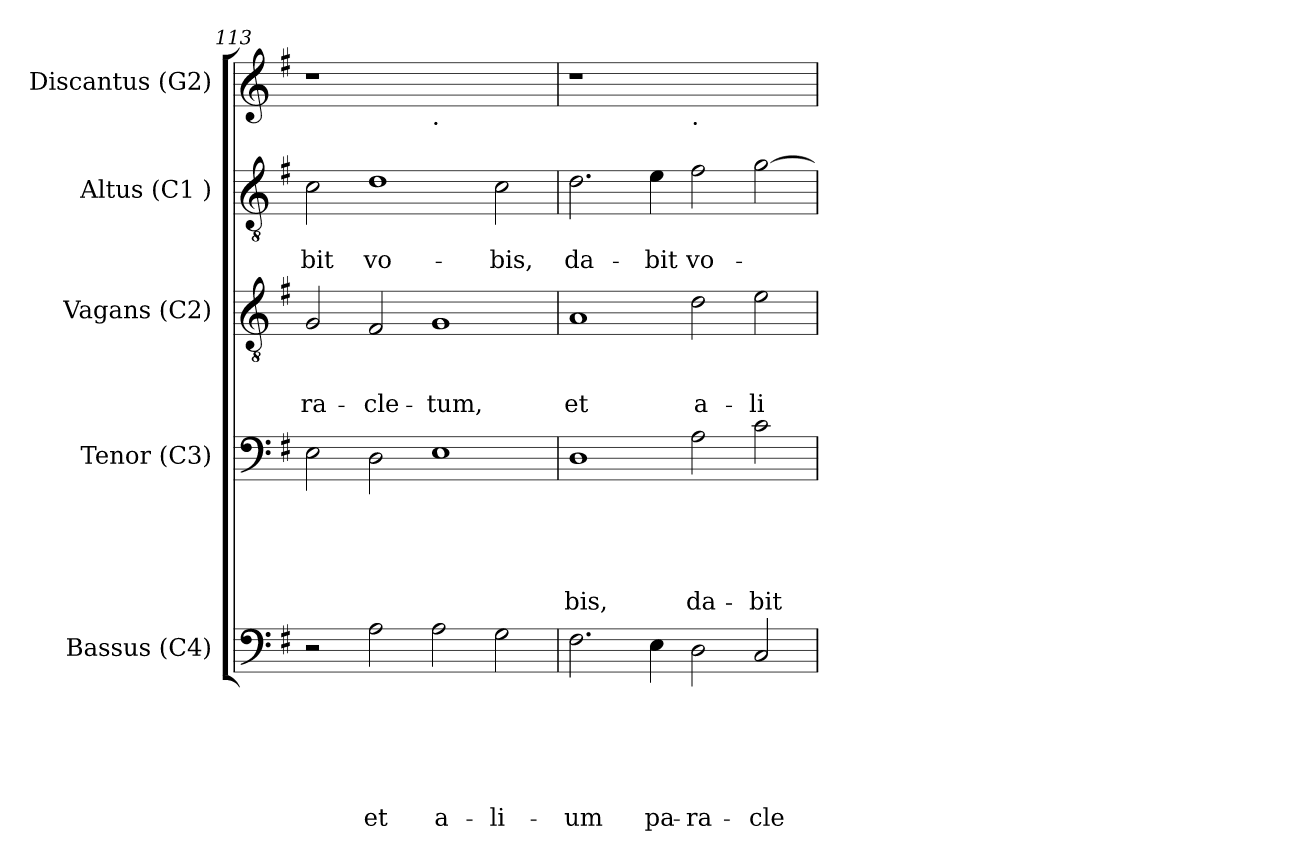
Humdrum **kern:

**kern	**text	**text	**text	**text	**text	**text	**kern	**text	**text	**text	**text	**text	**kern	**text	**text	**text	**kern	**text	**text	**kern
*part5	*part5	*part5	*part5	*part5	*part5	*part5	*part4	*part4	*part4	*part4	*part4	*part4	*part3	*part3	*part3	*part3	*part2	*part2	*part2	*part1
*staff5	*staff5	*staff5	*staff5	*staff5	*staff5	*staff5	*staff4	*staff4	*staff4	*staff4	*staff4	*staff4	*staff3	*staff3	*staff3	*staff3	*staff2	*staff2	*staff2	*staff1
*I"Bassus (C4)	*	*	*	*	*	*	*I"Tenor (C3)	*	*	*	*	*	*I"Vagans (C2)	*	*	*	*I"Altus (C1 )	*	*	*I"Discantus (G2)
*I'B.	*	*	*	*	*	*	*I'T.	*	*	*	*	*	*I'V.	*	*	*	*I'A.	*	*	*I'D.
*clefF4	*	*	*	*	*	*	*clefF4	*	*	*	*	*	*clefGv2	*	*	*	*clefGv2	*	*	*clefG2
*k[f#]	*	*	*	*	*	*	*k[f#]	*	*	*	*	*	*k[f#]	*	*	*	*k[f#]	*	*	*k[f#]
*G:	*	*	*	*	*	*	*G:	*	*	*	*	*	*G:	*	*	*	*G:	*	*	*G:
=113	=113	=113	=113	=113	=113	=113	=113	=113	=113	=113	=113	=113	=113	=113	=113	=113	=113	=113	=113	=113
!	!	!	!	!	!	!	!	!	!	!	!	!	!	!	!	!LO:LY:b	!	!	!LO:LY:b	!
2r	.	.	.	.	.	.	2E\	.	.	.	.	.	2G/	.	.	-ra-	2c\	.	-bit	1r
!	!	!	!	!	!	!LO:LY:b	!	!	!	!	!	!	!	!	!	!LO:LY:b	!	!	!LO:LY:b	!
2A\	.	.	.	.	.	et	2D\	.	.	.	.	.	2F#/	.	.	-cle-	1d	.	vo-	.
!	!	!	!	!	!	!	!	!	!	!	!	!	!	!	!	!	!	!	!	!LO:TX:b:t=.
!	!	!	!	!	!	!LO:LY:b	!	!	!	!	!	!	!	!	!	!LO:LY:b	!	!	!	!
2A\	.	.	.	.	.	a-	1E	.	.	.	.	.	1G	.	.	-tum,	.	.	.	1ryy
!	!	!	!	!	!	!LO:LY:b	!	!	!	!	!	!	!	!	!	!	!	!	!LO:LY:b	!
2G\	.	.	.	.	.	-li-	.	.	.	.	.	.	.	.	.	.	2c\	.	-bis,	.
=114	=114	=114	=114	=114	=114	=114	=114	=114	=114	=114	=114	=114	=114	=114	=114	=114	=114	=114	=114	=114
!	!	!	!	!	!	!LO:LY:b	!	!	!	!	!	!LO:LY:b	!	!	!	!LO:LY:b	!	!	!LO:LY:b	!
2.F#\	.	.	.	.	.	-um	1D	.	.	.	.	-bis,	1A	.	.	et	2.d\	.	da-	1r
!	!	!	!	!	!	!LO:LY:b	!	!	!	!	!	!	!	!	!	!	!	!	!LO:LY:b	!
4E\	.	.	.	.	.	pa-	.	.	.	.	.	.	.	.	.	.	4e\	.	-bit	.
!	!	!	!	!	!	!	!	!	!	!	!	!	!	!	!	!	!	!	!	!LO:TX:b:t=.
!	!	!	!	!	!	!LO:LY:b	!	!	!	!	!	!LO:LY:b	!	!	!	!LO:LY:b	!	!	!LO:LY:b	!
2D\	.	.	.	.	.	-ra-	2A\	.	.	.	.	da-	2d\	.	.	a-	2f#\	.	vo-	1ryy
!	!	!	!	!	!	!LO:LY:b	!	!	!	!	!	!LO:LY:b	!	!	!	!LO:LY:b	!	!	!	!
2C/	.	.	.	.	.	-cle-	2c\	.	.	.	.	-bit	2e\	.	.	-li-	[>2g\	.	.	.
=	=	=	=	=	=	=	=	=	=	=	=	=	=	=	=	=	=	=	=	=
*-	*-	*-	*-	*-	*-	*-	*-	*-	*-	*-	*-	*-	*-	*-	*-	*-	*-	*-	*-	*-
